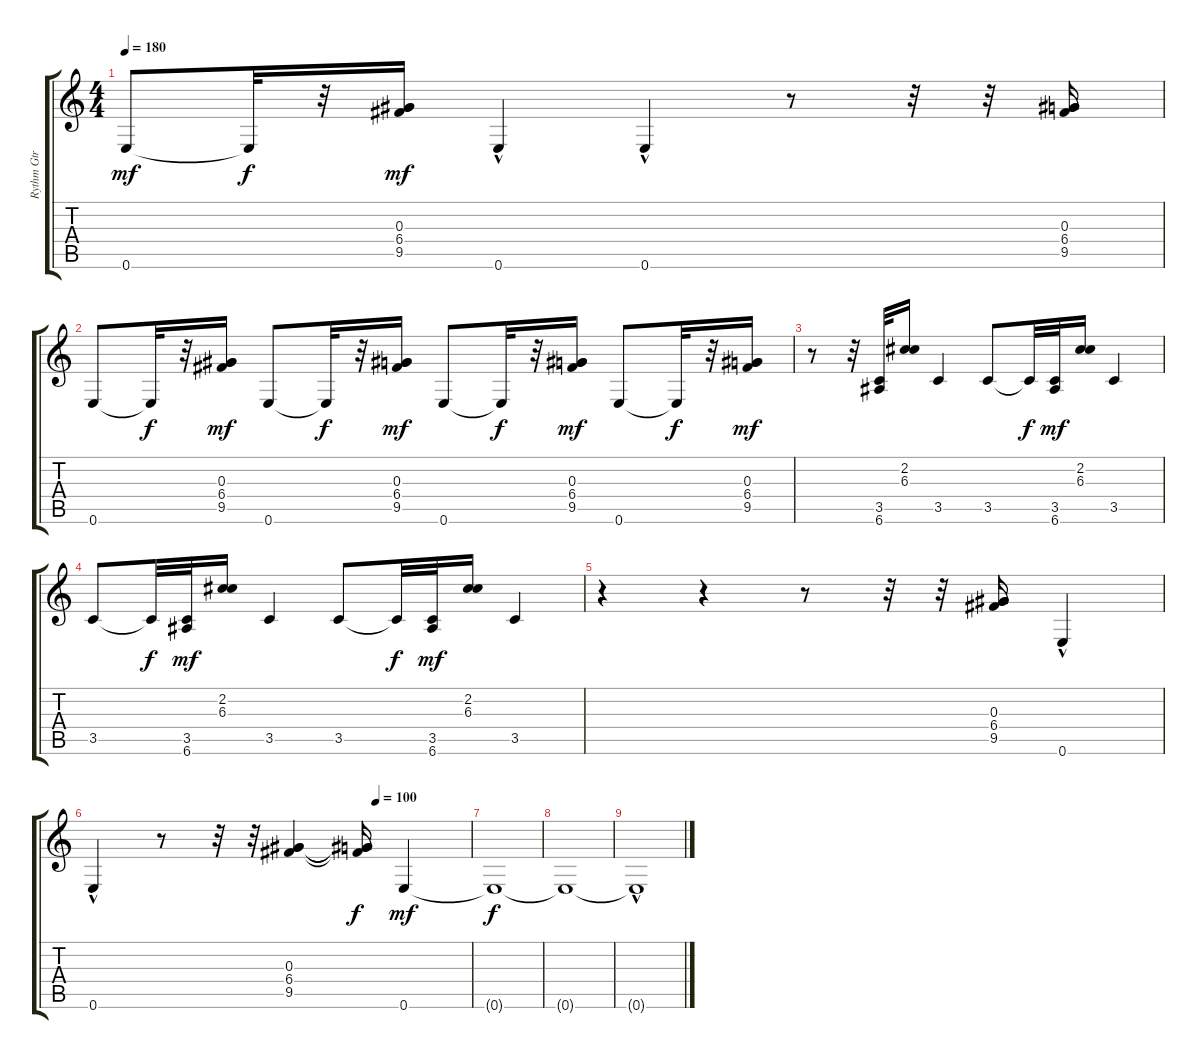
\track ("Rythm Gtr Nylon Bk32" "Rythm Gtr ") {instrument acousticguitarnylon}
\staff {score tabs}
\tuning (E4 B3 G3 D3 A2 E2) {hide}
\ts (4 4)
\tempo 180
\clef g2
\ks c
0.6.8{dy mf} 0.6{t}.32{dy f} r.32 (0.3 6.4 9.5).16{dy mf} 0.6{hac}.4 0.6{hac}.4 r.8 r.32 r.32 (0.3 6.4 9.5).16 |
0.6.8 0.6{t}.32{dy f} r.32 (0.3 6.4 9.5).16{dy mf} 0.6.8 0.6{t}.32{dy f} r.32 (0.3 6.4 9.5).16{dy mf} 0.6.8 0.6{t}.32{dy f} r.32 (0.3 6.4 9.5).16{dy mf} 0.6.8 0.6{t}.32{dy f} r.32 (0.3 6.4 9.5).16{dy mf} |
r.8 r.32 (3.5 6.6).32 (2.2 6.3).16 3.5.4 3.5.8 3.5{t}.32{dy f} (3.5 6.6).32{dy mf} (2.2 6.3).16 3.5.4 |
3.5.8 3.5{t}.32{dy f} (3.5 6.6).32{dy mf} (2.2 6.3).16 3.5.4 3.5.8 3.5{t}.32{dy f} (3.5 6.6).32{dy mf} (2.2 6.3).16 3.5.4 |
r.4 r.4 r.8 r.32 r.32 (0.3 6.4 9.5).16 0.6{hac}.4 |
\tempo (100 0.75)
0.6{hac}.4 r.8 r.32 r.32 (0.3 6.4 9.5).4 (0.3{t} 6.4{t} 9.5{t}).16{dy f} 0.6.4{dy mf} |
0.6{t}.1{dy f} |
0.6{t}.1 |
0.6{hac t}.1
